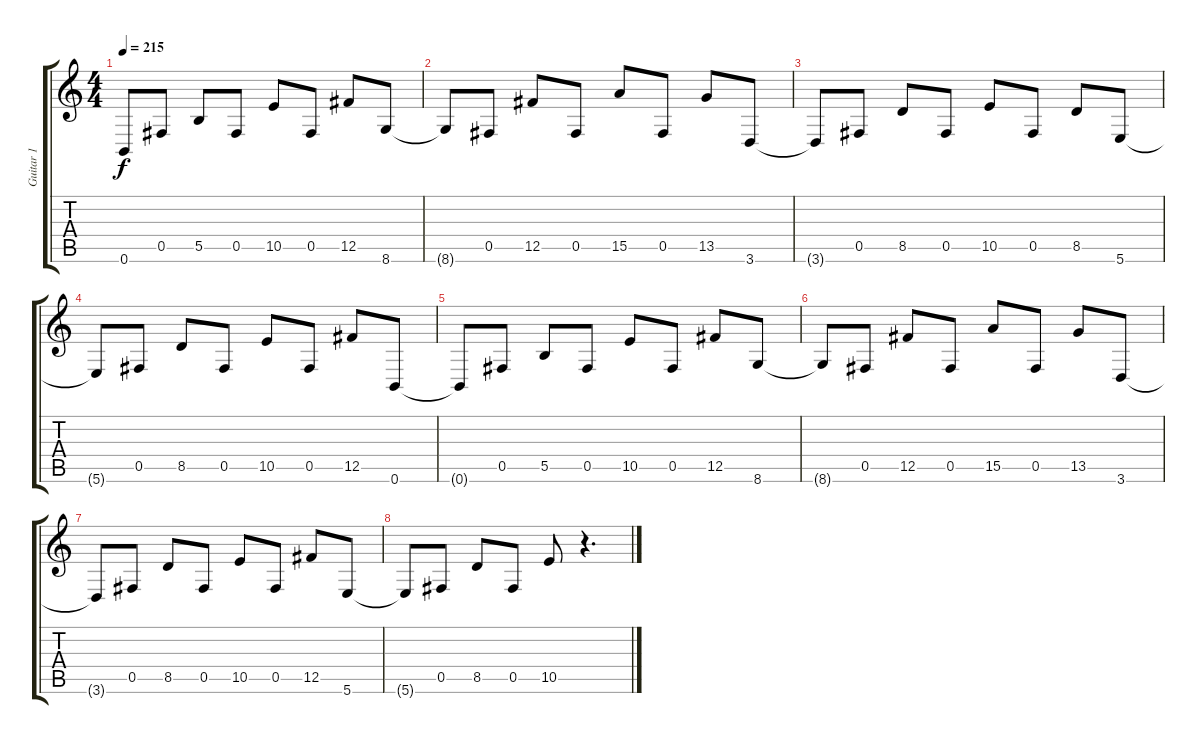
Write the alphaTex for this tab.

\track ("Guitar 1" "Guitar 1") {instrument overdrivenguitar}
\staff {score tabs}
\tuning (Db4 Ab3 E3 B2 Gb2 B1) {hide}
\ts (4 4)
\tempo 215
\clef g2
\ks c
0.6{t}.8{dy f} 0.5.8 5.5.8 0.5.8 10.5.8 0.5.8 12.5.8 8.6.8 |
8.6{t}.8 0.5.8 12.5.8 0.5.8 15.5.8 0.5.8 13.5.8 3.6.8 |
3.6{t}.8 0.5.8 8.5.8 0.5.8 10.5.8 0.5.8 8.5.8 5.6.8 |
5.6{t}.8 0.5.8 8.5.8 0.5.8 10.5.8 0.5.8 12.5.8 0.6.8 |
0.6{t}.8 0.5.8 5.5.8 0.5.8 10.5.8 0.5.8 12.5.8 8.6.8 |
8.6{t}.8 0.5.8 12.5.8 0.5.8 15.5.8 0.5.8 13.5.8 3.6.8 |
3.6{t}.8 0.5.8 8.5.8 0.5.8 10.5.8 0.5.8 12.5.8 5.6.8 |
5.6{t}.8 0.5.8 8.5.8 0.5.8 10.5.8 r.4{d}
